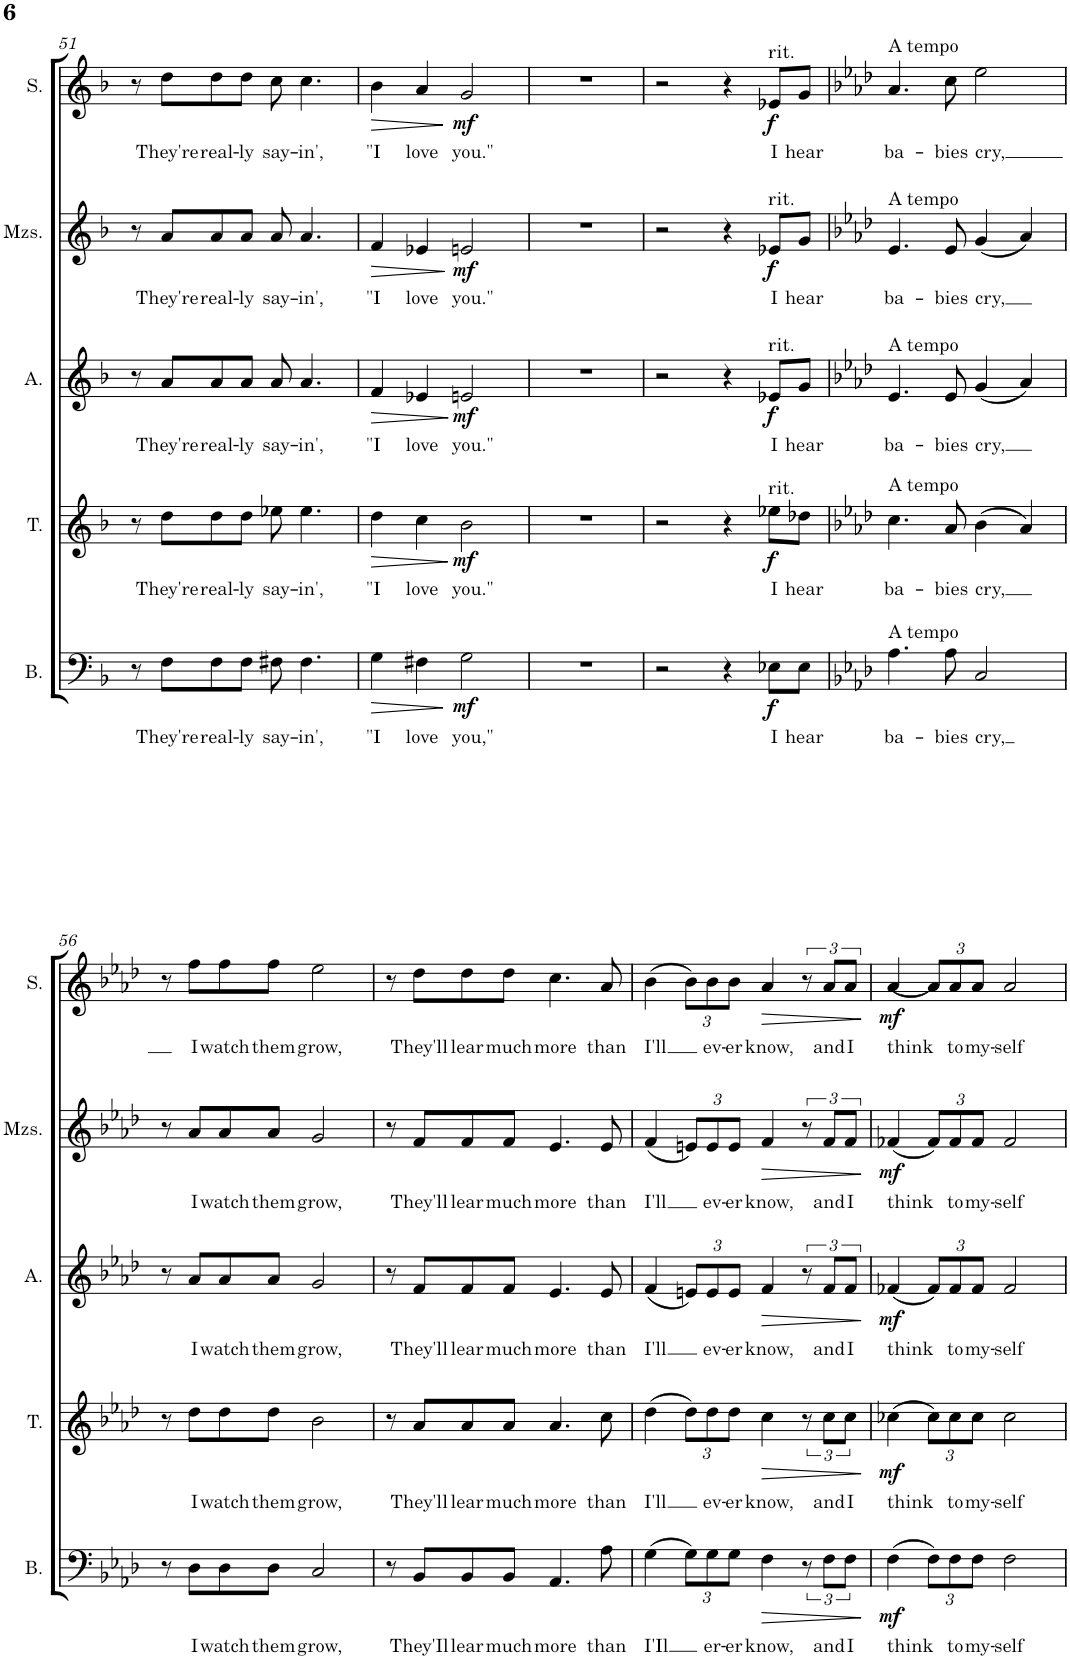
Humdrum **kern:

**kern	**text	**dynam	**kern	**text	**dynam	**kern	**text	**dynam	**kern	**text	**dynam	**kern	**text	**dynam
*part5	*part5	*part5	*part4	*part4	*part4	*part3	*part3	*part3	*part2	*part2	*part2	*part1	*part1	*part1
*staff5	*staff5	*staff5	*staff4	*staff4	*staff4	*staff3	*staff3	*staff3	*staff2	*staff2	*staff2	*staff1	*staff1	*staff1
*I"Bass	*	*	*I"Ténor	*	*	*I"Alto	*	*	*I"Mezzo-soprano	*	*	*I"Soprano	*	*
*I'B.	*	*	*I'T.	*	*	*I'A.	*	*	*I'Mzs.	*	*	*I'S.	*	*
!!LO:PB:g=z
*clefF4	*	*	*clefG2	*	*	*clefG2	*	*	*clefG2	*	*	*clefG2	*	*
*k[b-]	*	*	*k[b-]	*	*	*k[b-]	*	*	*k[b-]	*	*	*k[b-]	*	*
*M4/4	*	*	*M4/4	*	*	*M4/4	*	*	*M4/4	*	*	*M4/4	*	*
=51	=51	=51	=51	=51	=51	=51	=51	=51	=51	=51	=51	=51	=51	=51
8r	.	.	8r	.	.	8r	.	.	8r	.	.	8r	.	.
!	!LO:LY:b	!	!	!LO:LY:b	!	!	!LO:LY:b	!	!	!LO:LY:b	!	!	!LO:LY:b	!
8F\L	They're	.	8dd\L	They're	.	8a/L	They're	.	8a/L	They're	.	8dd\L	They're	.
!	!LO:LY:b	!	!	!LO:LY:b	!	!	!LO:LY:b	!	!	!LO:LY:b	!	!	!LO:LY:b	!
8F\	real-	.	8dd\	real-	.	8a/	real-	.	8a/	real-	.	8dd\	real-	.
!	!LO:LY:b	!	!	!LO:LY:b	!	!	!LO:LY:b	!	!	!LO:LY:b	!	!	!LO:LY:b	!
8F\J	-ly	.	8dd\J	-ly	.	8a/J	-ly	.	8a/J	-ly	.	8dd\J	-ly	.
!	!LO:LY:b	!	!	!LO:LY:b	!	!	!LO:LY:b	!	!	!LO:LY:b	!	!	!LO:LY:b	!
8F#X\	say-	.	8ee-X\	say-	.	8a/	say-	.	8a/	say-	.	8cc\	say-	.
!	!LO:LY:b	!	!	!LO:LY:b	!	!	!LO:LY:b	!	!	!LO:LY:b	!	!	!LO:LY:b	!
4.F#\	-in',	.	4.ee-\	-in',	.	4.a/	-in',	.	4.a/	-in',	.	4.cc\	-in',	.
=52	=52	=52	=52	=52	=52	=52	=52	=52	=52	=52	=52	=52	=52	=52
!	!LO:LY:b	!LO:HP:b	!	!LO:LY:b	!LO:HP:b	!	!LO:LY:b	!LO:HP:b	!	!LO:LY:b	!LO:HP:b	!	!LO:LY:b	!LO:HP:b
4G\	"I	>	4dd\	"I	>	4f/	"I	>	4f/	"I	>	4b-\	"I	>
!	!LO:LY:b	!	!	!LO:LY:b	!	!	!LO:LY:b	!	!	!LO:LY:b	!	!	!LO:LY:b	!
4F#X\	love	.	4cc\	love	.	4e-X/	love	.	4e-X/	love	.	4a/	love	.
!	!LO:LY:b	!LO:DY:n=1:b	!	!LO:LY:b	!LO:DY:n=1:b	!	!LO:LY:b	!LO:DY:n=1:b	!	!LO:LY:b	!LO:DY:n=1:b	!	!LO:LY:b	!LO:DY:n=1:b
2G\	you,"	] mf	2b-\	you."	] mf	2en/	you."	] mf	2en/	you."	] mf	2g/	you."	] mf
=53	=53	=53	=53	=53	=53	=53	=53	=53	=53	=53	=53	=53	=53	=53
1r	.	.	1r	.	.	1r	.	.	1r	.	.	1r	.	.
=54	=54	=54	=54	=54	=54	=54	=54	=54	=54	=54	=54	=54	=54	=54
2r	.	.	2r	.	.	2r	.	.	2r	.	.	2r	.	.
4r	.	.	4r	.	.	4r	.	.	4r	.	.	4r	.	.
!	!	!	!	!	!	!	!	!	!	!	!	!LO:TX:a:t=rit.	!	!
!	!	!	!	!	!	!	!	!	!LO:TX:a:t=rit.	!	!	!	!	!
!	!	!	!	!	!	!LO:TX:a:t=rit.	!	!	!	!	!	!	!	!
!	!	!	!LO:TX:a:t=rit.	!	!	!	!	!	!	!	!	!	!	!
!	!LO:LY:b	!LO:DY:b	!	!LO:LY:b	!LO:DY:b	!	!LO:LY:b	!LO:DY:b	!	!LO:LY:b	!LO:DY:b	!	!LO:LY:b	!LO:DY:b
8E-X\L	I	f	8ee-X\L	I	f	8e-X/L	I	f	8e-X/L	I	f	8e-X/L	I	f
!	!LO:LY:b	!	!	!LO:LY:b	!	!	!LO:LY:b	!	!	!LO:LY:b	!	!	!LO:LY:b	!
8E-\J	hear	.	8dd-X\J	hear	.	8g/J	hear	.	8g/J	hear	.	8g/J	hear	.
=55	=55	=55	=55	=55	=55	=55	=55	=55	=55	=55	=55	=55	=55	=55
*k[b-e-a-d-]	*	*	*k[b-e-a-d-]	*	*	*k[b-e-a-d-]	*	*	*k[b-e-a-d-]	*	*	*k[b-e-a-d-]	*	*
!	!	!	!	!	!	!	!	!	!	!	!	!LO:TX:a:t=A tempo	!	!
!	!	!	!	!	!	!	!	!	!LO:TX:a:t=A tempo	!	!	!	!	!
!	!	!	!	!	!	!LO:TX:a:t=A tempo	!	!	!	!	!	!	!	!
!	!	!	!LO:TX:a:t=A tempo	!	!	!	!	!	!	!	!	!	!	!
!LO:TX:a:t=A tempo	!	!	!	!	!	!	!	!	!	!	!	!	!	!
!	!LO:LY:b	!	!	!LO:LY:b	!	!	!LO:LY:b	!	!	!LO:LY:b	!	!	!LO:LY:b	!
4.A-\	ba-	.	4.cc\	ba-	.	4.e-/	ba-	.	4.e-/	ba-	.	4.a-/	ba-	.
!	!LO:LY:b	!	!	!LO:LY:b	!	!	!LO:LY:b	!	!	!LO:LY:b	!	!	!LO:LY:b	!
8A-\	-bies	.	8a-/	-bies	.	8e-/	-bies	.	8e-/	-bies	.	8cc\	-bies	.
!	!LO:LY:b	!	!	!LO:LY:b	!	!	!LO:LY:b	!	!	!LO:LY:b	!	!	!LO:LY:b	!
2C/	cry,	.	(4b-\	cry,	.	(4g/	cry,	.	(4g/	cry,	.	2ee-\	cry,	.
.	.	.	4a-/)	.	.	4a-/)	.	.	4a-/)	.	.	.	.	.
!!LO:LB:g=z
=56	=56	=56	=56	=56	=56	=56	=56	=56	=56	=56	=56	=56	=56	=56
8r	.	.	8r	.	.	8r	.	.	8r	.	.	8r	.	.
!	!LO:LY:b	!	!	!LO:LY:b	!	!	!LO:LY:b	!	!	!LO:LY:b	!	!	!LO:LY:b	!
8D-\L	I	.	8dd-\L	I	.	8a-/L	I	.	8a-/L	I	.	8ff\L	I	.
!	!LO:LY:b	!	!	!LO:LY:b	!	!	!LO:LY:b	!	!	!LO:LY:b	!	!	!LO:LY:b	!
8D-\	watch	.	8dd-\	watch	.	8a-/	watch	.	8a-/	watch	.	8ff\	watch	.
!	!LO:LY:b	!	!	!LO:LY:b	!	!	!LO:LY:b	!	!	!LO:LY:b	!	!	!LO:LY:b	!
8D-\J	them	.	8dd-\J	them	.	8a-/J	them	.	8a-/J	them	.	8ff\J	them	.
!	!LO:LY:b	!	!	!LO:LY:b	!	!	!LO:LY:b	!	!	!LO:LY:b	!	!	!LO:LY:b	!
2C/	grow,	.	2b-\	grow,	.	2g/	grow,	.	2g/	grow,	.	2ee-\	grow,	.
=57	=57	=57	=57	=57	=57	=57	=57	=57	=57	=57	=57	=57	=57	=57
8r	.	.	8r	.	.	8r	.	.	8r	.	.	8r	.	.
!	!LO:LY:b	!	!	!LO:LY:b	!	!	!LO:LY:b	!	!	!LO:LY:b	!	!	!LO:LY:b	!
8BB-/L	They'Il	.	8a-/L	They'll	.	8f/L	They'll	.	8f/L	They'll	.	8dd-\L	They'll	.
!	!LO:LY:b	!	!	!LO:LY:b	!	!	!LO:LY:b	!	!	!LO:LY:b	!	!	!LO:LY:b	!
8BB-/	lear	.	8a-/	lear	.	8f/	lear	.	8f/	lear	.	8dd-\	lear	.
!	!LO:LY:b	!	!	!LO:LY:b	!	!	!LO:LY:b	!	!	!LO:LY:b	!	!	!LO:LY:b	!
8BB-/J	much	.	8a-/J	much	.	8f/J	much	.	8f/J	much	.	8dd-\J	much	.
!	!LO:LY:b	!	!	!LO:LY:b	!	!	!LO:LY:b	!	!	!LO:LY:b	!	!	!LO:LY:b	!
4.AA-/	more	.	4.a-/	more	.	4.e-/	more	.	4.e-/	more	.	4.cc\	more	.
!	!LO:LY:b	!	!	!LO:LY:b	!	!	!LO:LY:b	!	!	!LO:LY:b	!	!	!LO:LY:b	!
8A-\	than	.	8cc\	than	.	8e-/	than	.	8e-/	than	.	8a-/	than	.
=58	=58	=58	=58	=58	=58	=58	=58	=58	=58	=58	=58	=58	=58	=58
!	!LO:LY:b	!	!	!LO:LY:b	!	!	!LO:LY:b	!	!	!LO:LY:b	!	!	!LO:LY:b	!
(4G\	I'Il	.	(4dd-\	I'll	.	(4f/	I'll	.	(4f/	I'll	.	(4b-\	I'll	.
*Xbrackettup	*	*	*Xbrackettup	*	*	*Xbrackettup	*	*	*Xbrackettup	*	*	*Xbrackettup	*	*
12G\L)	.	.	12dd-\L)	.	.	12en/L)	.	.	12en/L)	.	.	12b-\L)	.	.
!	!LO:LY:b	!	!	!LO:LY:b	!	!	!LO:LY:b	!	!	!LO:LY:b	!	!	!LO:LY:b	!
12G\	er-	.	12dd-\	ev-	.	12e/	ev-	.	12e/	ev-	.	12b-\	ev-	.
!	!LO:LY:b	!	!	!LO:LY:b	!	!	!LO:LY:b	!	!	!LO:LY:b	!	!	!LO:LY:b	!
12G\J	-er	.	12dd-\J	-er	.	12e/J	-er	.	12e/J	-er	.	12b-\J	-er	.
!	!LO:LY:b	!LO:HP:b	!	!LO:LY:b	!LO:HP:b	!	!LO:LY:b	!LO:HP:b	!	!LO:LY:b	!LO:HP:b	!	!LO:LY:b	!LO:HP:b
4F\	know,	>	4cc\	know,	>	4f/	know,	>	4f/	know,	>	4a-/	know,	>
*brackettup	*	*	*brackettup	*	*	*brackettup	*	*	*brackettup	*	*	*brackettup	*	*
12r	.	.	12r	.	.	12r	.	.	12r	.	.	12r	.	.
!	!LO:LY:b	!	!	!LO:LY:b	!	!	!LO:LY:b	!	!	!LO:LY:b	!	!	!LO:LY:b	!
12F\L	and	.	12cc\L	and	.	12f/L	and	.	12f/L	and	.	12a-/L	and	.
!	!LO:LY:b	!	!	!LO:LY:b	!	!	!LO:LY:b	!	!	!LO:LY:b	!	!	!LO:LY:b	!
12F\J	I	.	12cc\J	I	.	12f/J	I	.	12f/J	I	.	12a-/J	I	.
.	.	]	.	.	]	.	.	]	.	.	]	.	.	]
=59	=59	=59	=59	=59	=59	=59	=59	=59	=59	=59	=59	=59	=59	=59
!	!LO:LY:b	!LO:DY:b	!	!LO:LY:b	!LO:DY:b	!	!LO:LY:b	!LO:DY:b	!	!LO:LY:b	!LO:DY:b	!	!LO:LY:b	!LO:DY:b
(4F\	think	mf	(4cc-X\	think	mf	(4f-X/	think	mf	(4f-X/	think	mf	(4a-/	think	mf
*Xbrackettup	*	*	*Xbrackettup	*	*	*Xbrackettup	*	*	*Xbrackettup	*	*	*Xbrackettup	*	*
12F\L)	.	.	12cc-\L)	.	.	12f-/L)	.	.	12f-/L)	.	.	12a-/L)	.	.
!	!LO:LY:b	!	!	!LO:LY:b	!	!	!LO:LY:b	!	!	!LO:LY:b	!	!	!LO:LY:b	!
12F\	to	.	12cc-\	to	.	12f-/	to	.	12f-/	to	.	12a-/	to	.
!	!LO:LY:b	!	!	!LO:LY:b	!	!	!LO:LY:b	!	!	!LO:LY:b	!	!	!LO:LY:b	!
12F\J	my-	.	12cc-\J	my-	.	12f-/J	my-	.	12f-/J	my-	.	12a-/J	my-	.
!	!LO:LY:b	!	!	!LO:LY:b	!	!	!LO:LY:b	!	!	!LO:LY:b	!	!	!LO:LY:b	!
2F\	-self	.	2cc-\	-self	.	2f-/	-self	.	2f-/	-self	.	2a-/	-self	.
=	=	=	=	=	=	=	=	=	=	=	=	=	=	=
*-	*-	*-	*-	*-	*-	*-	*-	*-	*-	*-	*-	*-	*-	*-
